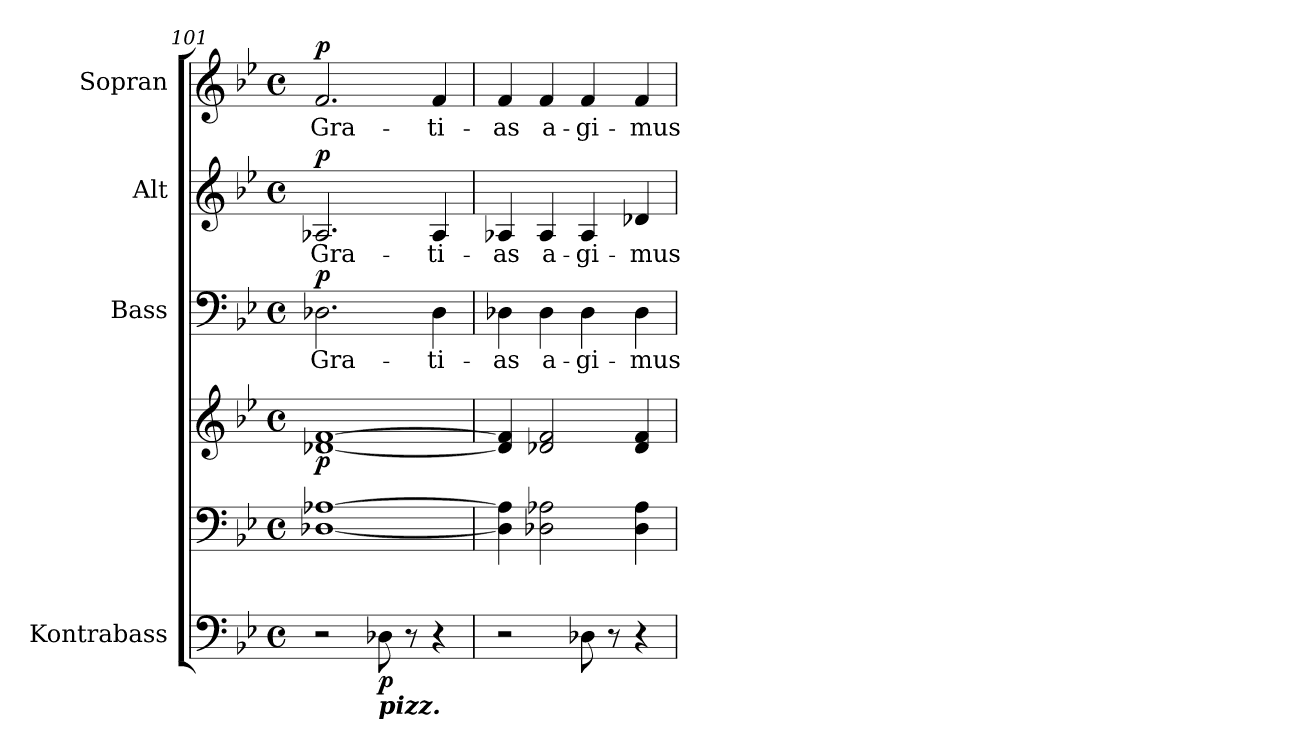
**kern	**dynam	**kern	**kern	**dynam	**kern	**text	**dynam	**kern	**text	**dynam	**kern	**text	**dynam
*part5	*part5	*part4	*part4	*part4	*part3	*part3	*part3	*part2	*part2	*part2	*part1	*part1	*part1
*staff6	*staff6	*staff5	*staff4	*staff4/5	*staff3	*staff3	*staff3	*staff2	*staff2	*staff2	*staff1	*staff1	*staff1
*I"Kontrabass	*	*	*	*	*I"Bass	*	*	*I"Alt	*	*	*I"Sopran	*	*
*I'Kb.	*	*	*	*	*I'B.	*	*	*I'A.	*	*	*I'S.	*	*
*clefF4	*	*clefF4	*clefG2	*	*clefF4	*	*	*clefG2	*	*	*clefG2	*	*
*ITrd7c12	*	*	*	*	*	*	*	*	*	*	*	*	*
*k[b-e-]	*	*k[b-e-]	*k[b-e-]	*	*k[b-e-]	*	*	*k[b-e-]	*	*	*k[b-e-]	*	*
*B-:	*	*B-:	*B-:	*	*B-:	*	*	*B-:	*	*	*B-:	*	*
*M4/4	*	*M4/4	*M4/4	*	*M4/4	*	*	*M4/4	*	*	*M4/4	*	*
*met(c)	*	*met(c)	*met(c)	*	*met(c)	*	*	*met(c)	*	*	*met(c)	*	*
=101	=101	=101	=101	=101	=101	=101	=101	=101	=101	=101	=101	=101	=101
!	!	!	!	!LO:DY:b	!	!LO:LY:b	!LO:DY:a	!	!LO:LY:b	!LO:DY:a	!	!LO:LY:b	!LO:DY:a
2r	.	[1D-X [1A-X	[1d-X [1f	p	2.D-X\	Gra-	p	2.A-X/	Gra-	p	2.f/	Gra-	p
!LO:TX:b:Bi:t=pizz.	!	!	!	!	!	!	!	!	!	!	!	!	!
!	!LO:DY:b	!	!	!	!	!	!	!	!	!	!	!	!
8DD-X\	p	.	.	.	.	.	.	.	.	.	.	.	.
8r	.	.	.	.	.	.	.	.	.	.	.	.	.
!	!	!	!	!	!	!LO:LY:b	!	!	!LO:LY:b	!	!	!LO:LY:b	!
4r	.	.	.	.	4D-\	-ti-	.	4A-/	-ti-	.	4f/	-ti-	.
=102	=102	=102	=102	=102	=102	=102	=102	=102	=102	=102	=102	=102	=102
!	!	!	!	!	!	!LO:LY:b	!	!	!LO:LY:b	!	!	!LO:LY:b	!
2r	.	4D-\] 4A-\]	4d-/] 4f/]	.	4D-X\	-as	.	4A-X/	-as	.	4f/	-as	.
!	!	!	!	!	!	!LO:LY:b	!	!	!LO:LY:b	!	!	!LO:LY:b	!
.	.	2D-X\ 2A-X\	2d-X/ 2f/	.	4D-\	a-	.	4A-/	a-	.	4f/	a-	.
!	!	!	!	!	!	!LO:LY:b	!	!	!LO:LY:b	!	!	!LO:LY:b	!
8DD-X\	.	.	.	.	4D-\	-gi-	.	4A-/	-gi-	.	4f/	-gi-	.
8r	.	.	.	.	.	.	.	.	.	.	.	.	.
!	!	!	!	!	!	!LO:LY:b	!	!	!LO:LY:b	!	!	!LO:LY:b	!
4r	.	4D-\ 4A-\	4d-/ 4f/	.	4D-\	-mus	.	4d-X/	-mus	.	4f/	-mus	.
=	=	=	=	=	=	=	=	=	=	=	=	=	=
*-	*-	*-	*-	*-	*-	*-	*-	*-	*-	*-	*-	*-	*-
